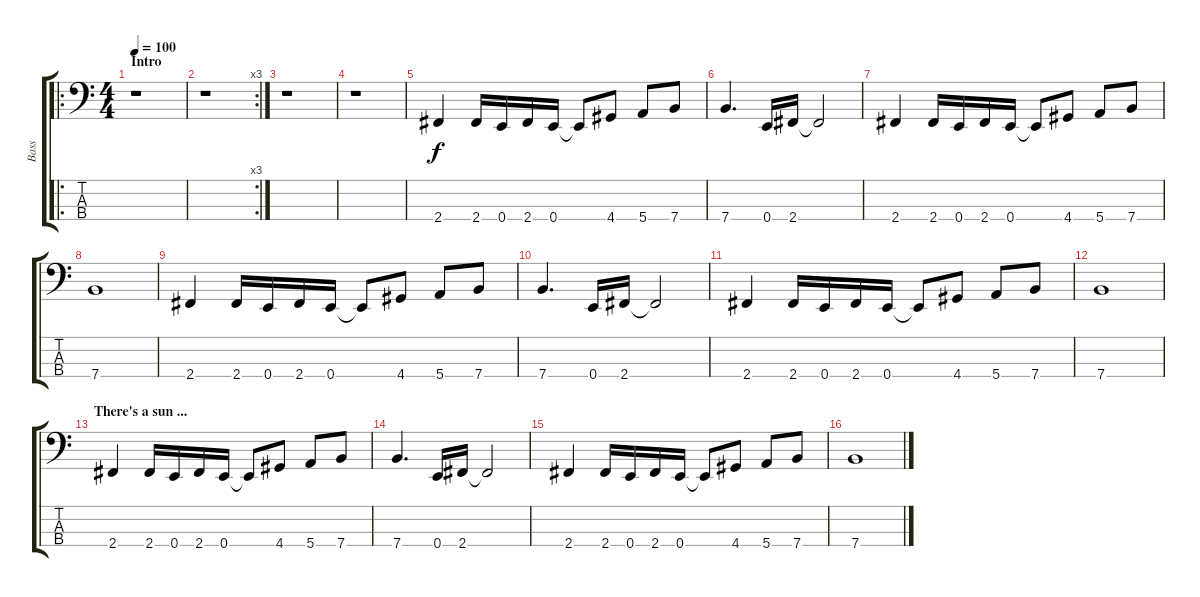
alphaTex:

\track ("Bass" "Bass") {instrument electricbassfinger}
\staff {score tabs}
\tuning (G2 D2 A1 E1) {hide}
\ro
\ts (4 4)
\section ("" "Intro")
\tempo 100
\clef f4
\ks c
r.1{dy f instrument electricbassfinger} |
\rc 3
r.1 |
r.1 |
r.1 |
2.4.4 2.4.16 0.4.16 2.4.16 0.4.16 0.4{t}.8 4.4.8 5.4.8 7.4.8 |
7.4.4{d} 0.4.16 2.4.16 2.4{t}.2 |
2.4.4 2.4.16 0.4.16 2.4.16 0.4.16 0.4{t}.8 4.4.8 5.4.8 7.4.8 |
7.4.1 |
2.4.4 2.4.16 0.4.16 2.4.16 0.4.16 0.4{t}.8 4.4.8 5.4.8 7.4.8 |
7.4.4{d} 0.4.16 2.4.16 2.4{t}.2 |
2.4.4 2.4.16 0.4.16 2.4.16 0.4.16 0.4{t}.8 4.4.8 5.4.8 7.4.8 |
7.4.1 |
\section ("" "There's a sun ...")
2.4.4 2.4.16 0.4.16 2.4.16 0.4.16 0.4{t}.8 4.4.8 5.4.8 7.4.8 |
7.4.4{d} 0.4.16 2.4.16 2.4{t}.2 |
2.4.4 2.4.16 0.4.16 2.4.16 0.4.16 0.4{t}.8 4.4.8 5.4.8 7.4.8 |
7.4.1
